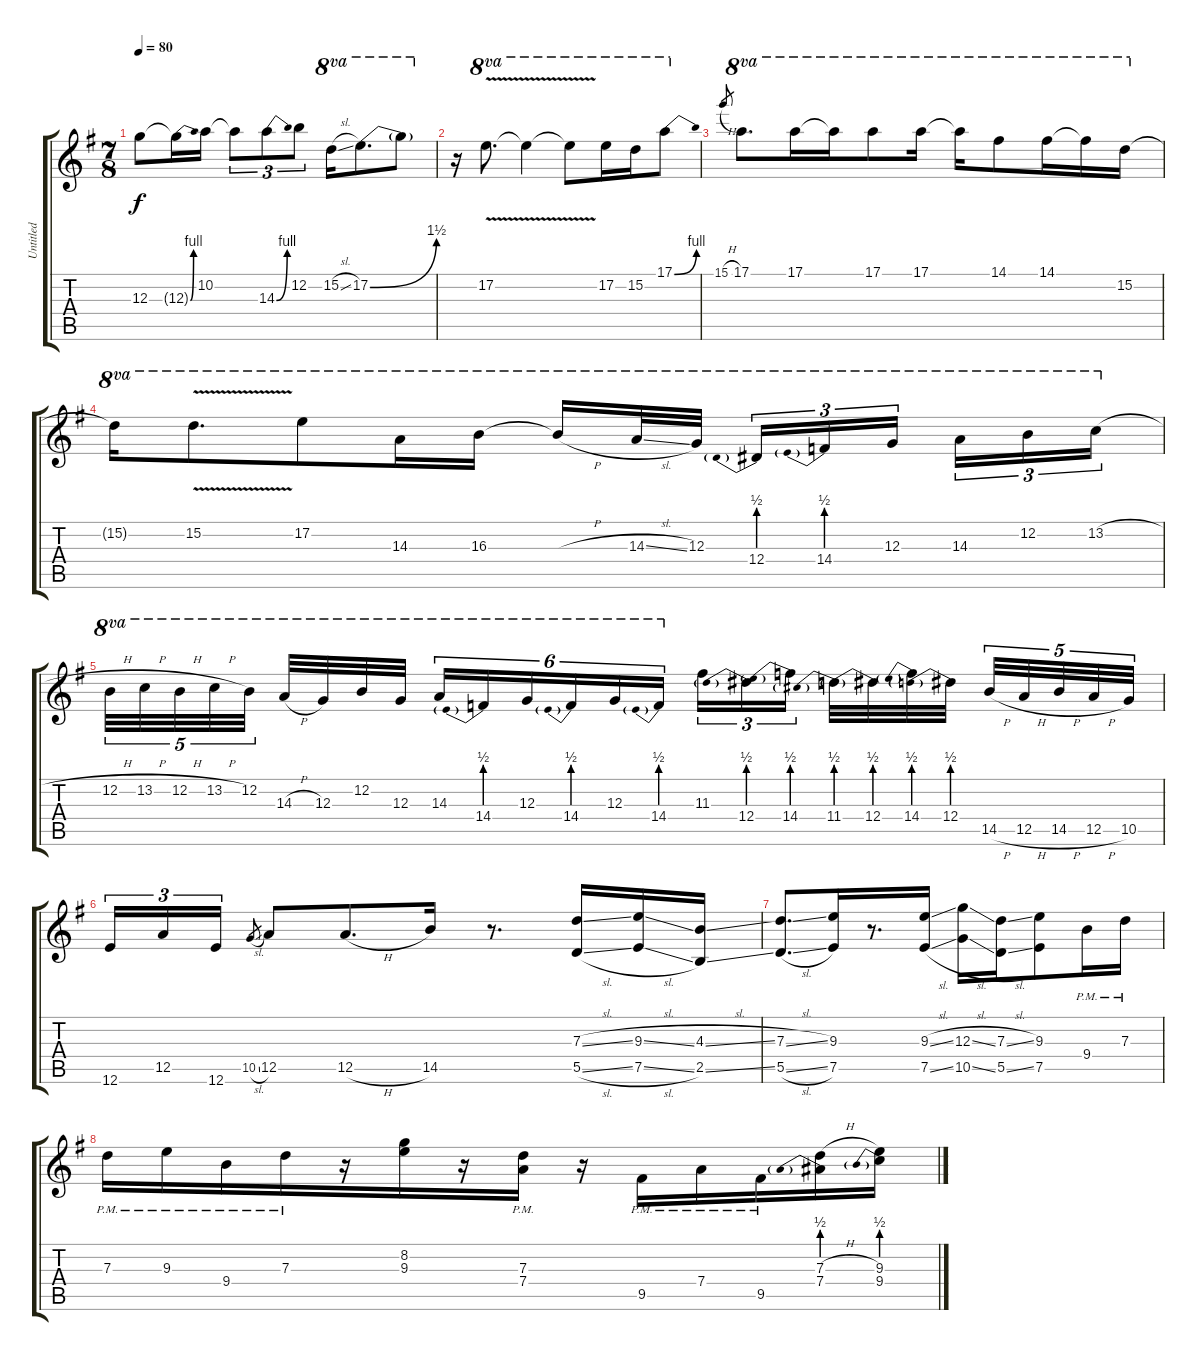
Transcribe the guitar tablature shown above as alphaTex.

\track ("Untitled" "Untitled") {instrument distortionguitar}
\staff {score tabs}
\tuning (E4 B3 G3 D3 A2 E2) {hide}
\ts (7 8)
\tempo 80
\clef g2
\ks g
12.3.8{dy f} 12.3{be (bend 0 0 60 4) t}.16 10.2.16 10.2{t}.8{tu (3 2)} 14.3{be (bend 0 0 60 4)}.8{tu (3 2)} 12.2.8{tu (3 2)} 15.2{sl}.16{ot 8va} 17.2{be (bend 0 0 60 6)}.8{d ot 8va} 17.2{t}.8{ot 8va} |
r.16 17.2{v}.8{d ot 8va} 17.2{v t}.4{ot 8va} 17.2{v t}.8{ot 8va} 17.2.16{ot 8va} 15.2.16{ot 8va} 17.1{be (bend 0 0 60 4)}.8{ot 8va} |
15.1{h}.8{gr} 17.1.8{d ot 8va} 17.1.16{ot 8va} 17.1{t}.16{ot 8va} 17.1.8{ot 8va} 17.1.16{ot 8va} 17.1{t}.16{ot 8va} 14.1.8{ot 8va} 14.1.16{ot 8va} 14.1{t}.16{ot 8va} 15.2.16{ot 8va} |
15.2{t}.16{ot 8va} 15.2{v}.8{d ot 8va} 17.2.8{ot 8va} 14.3.16{ot 8va} 16.3.16{ot 8va} 16.3{h t}.16{ot 8va} 14.3{sl}.32{ot 8va} 12.3.32{ot 8va} 12.4{be (prebend 0 2 60 2)}.16{tu (3 2) ot 8va} 14.4{be (prebend 0 2 60 2)}.16{tu (3 2) ot 8va} 12.3.16{tu (3 2) ot 8va} 14.3.16{tu (3 2) ot 8va} 12.2.16{tu (3 2) ot 8va} 13.2{h}.16{tu (3 2) ot 8va} |
12.2{h}.32{tu (5 4) ot 8va} 13.2{h}.32{tu (5 4) ot 8va} 12.2{h}.32{tu (5 4) ot 8va} 13.2{h}.32{tu (5 4) ot 8va} 12.2.32{tu (5 4) ot 8va} 14.3{h}.32{ot 8va} 12.3.32{ot 8va} 12.2.32{ot 8va} 12.3.32{ot 8va} 14.3.16{tu (6 4) ot 8va} 14.4{be (prebend 0 2 60 2)}.16{tu (6 4) ot 8va} 12.3.16{tu (6 4) ot 8va} 14.4{be (prebend 0 2 60 2)}.16{tu (6 4) ot 8va} 12.3.16{tu (6 4) ot 8va} 14.4{be (prebend 0 2 60 2)}.16{tu (6 4) ot 8va} 11.3.16{tu (3 2)} 12.4{be (prebend 0 2 60 2)}.16{tu (3 2)} 14.4{be (prebend 0 2 60 2)}.16{tu (3 2)} 11.4{be (prebend 0 2 60 2)}.32 12.4{be (prebend 0 2 60 2)}.32 14.4{be (prebend 0 2 60 2)}.32 12.4{be (prebend 0 2 60 2)}.32 14.5{h}.32{tu (5 4)} 12.5{h}.32{tu (5 4)} 14.5{h}.32{tu (5 4)} 12.5{h}.32{tu (5 4)} 10.5.32{tu (5 4)} |
12.6.16{tu (3 2)} 12.5.16{tu (3 2)} 12.6.16{tu (3 2)} 10.5{sl}.8{gr} 12.5.8 12.5{h}.8{d} 14.5.16 r.8{d} (7.3{sl} 5.5{sl}).16 (9.3{sl} 7.5{sl}).16 (4.3{sl} 2.5{ss}).16 |
(7.3{sl} 5.5{sl}).8{d} (9.3 7.5).16 r.8{d} (9.3{sl} 7.5{sl}).16 (12.3{sl} 10.5{sl}).16 (7.3{sl} 5.5{sl}).16 (9.3 7.5).8 9.4{pm}.16 7.3{pm}.16 |
7.3{pm}.16 9.3{pm}.16 9.4{pm}.16 7.3{pm}.16 r.16 (8.2 9.3).16 r.16 (7.3{pm} 7.4{pm}).16 r.16 9.5{pm}.16 7.4{pm}.16 9.5{pm}.16 (7.3{h} 7.4{be (prebend 0 2 60 2)}).16 (9.3 9.4{be (prebend 0 2 60 2)}).16
